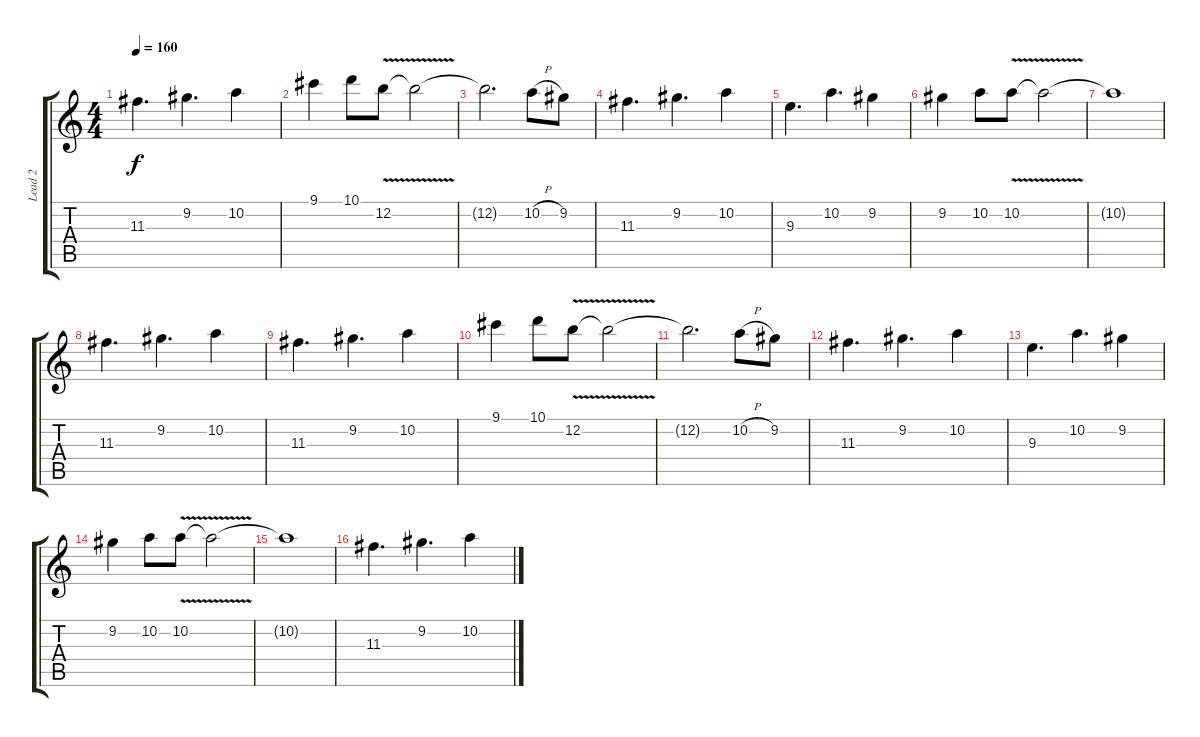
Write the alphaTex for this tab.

\track ("Lead 2" "Lead 2") {instrument distortionguitar}
\staff {score tabs}
\tuning (E4 B3 G3 D3 A2 E2) {hide}
\ts (4 4)
\tempo 160
\clef g2
\ks c
11.3.4{d dy f} 9.2.4{d} 10.2.4 |
9.1.4 10.1.8 12.2{v}.8 12.2{t}.2 |
12.2{t}.2{d} 10.2{h}.8 9.2.8 |
11.3.4{d} 9.2.4{d} 10.2.4 |
9.3.4{d} 10.2.4{d} 9.2.4 |
9.2.4 10.2.8 10.2{v}.8 10.2{t}.2 |
10.2{t}.1 |
11.3.4{d} 9.2.4{d} 10.2.4 |
11.3.4{d} 9.2.4{d} 10.2.4 |
9.1.4 10.1.8 12.2{v}.8 12.2{t}.2 |
12.2{t}.2{d} 10.2{h}.8 9.2.8 |
11.3.4{d} 9.2.4{d} 10.2.4 |
9.3.4{d} 10.2.4{d} 9.2.4 |
9.2.4 10.2.8 10.2{v}.8 10.2{t}.2 |
10.2{t}.1 |
11.3.4{d} 9.2.4{d} 10.2.4
